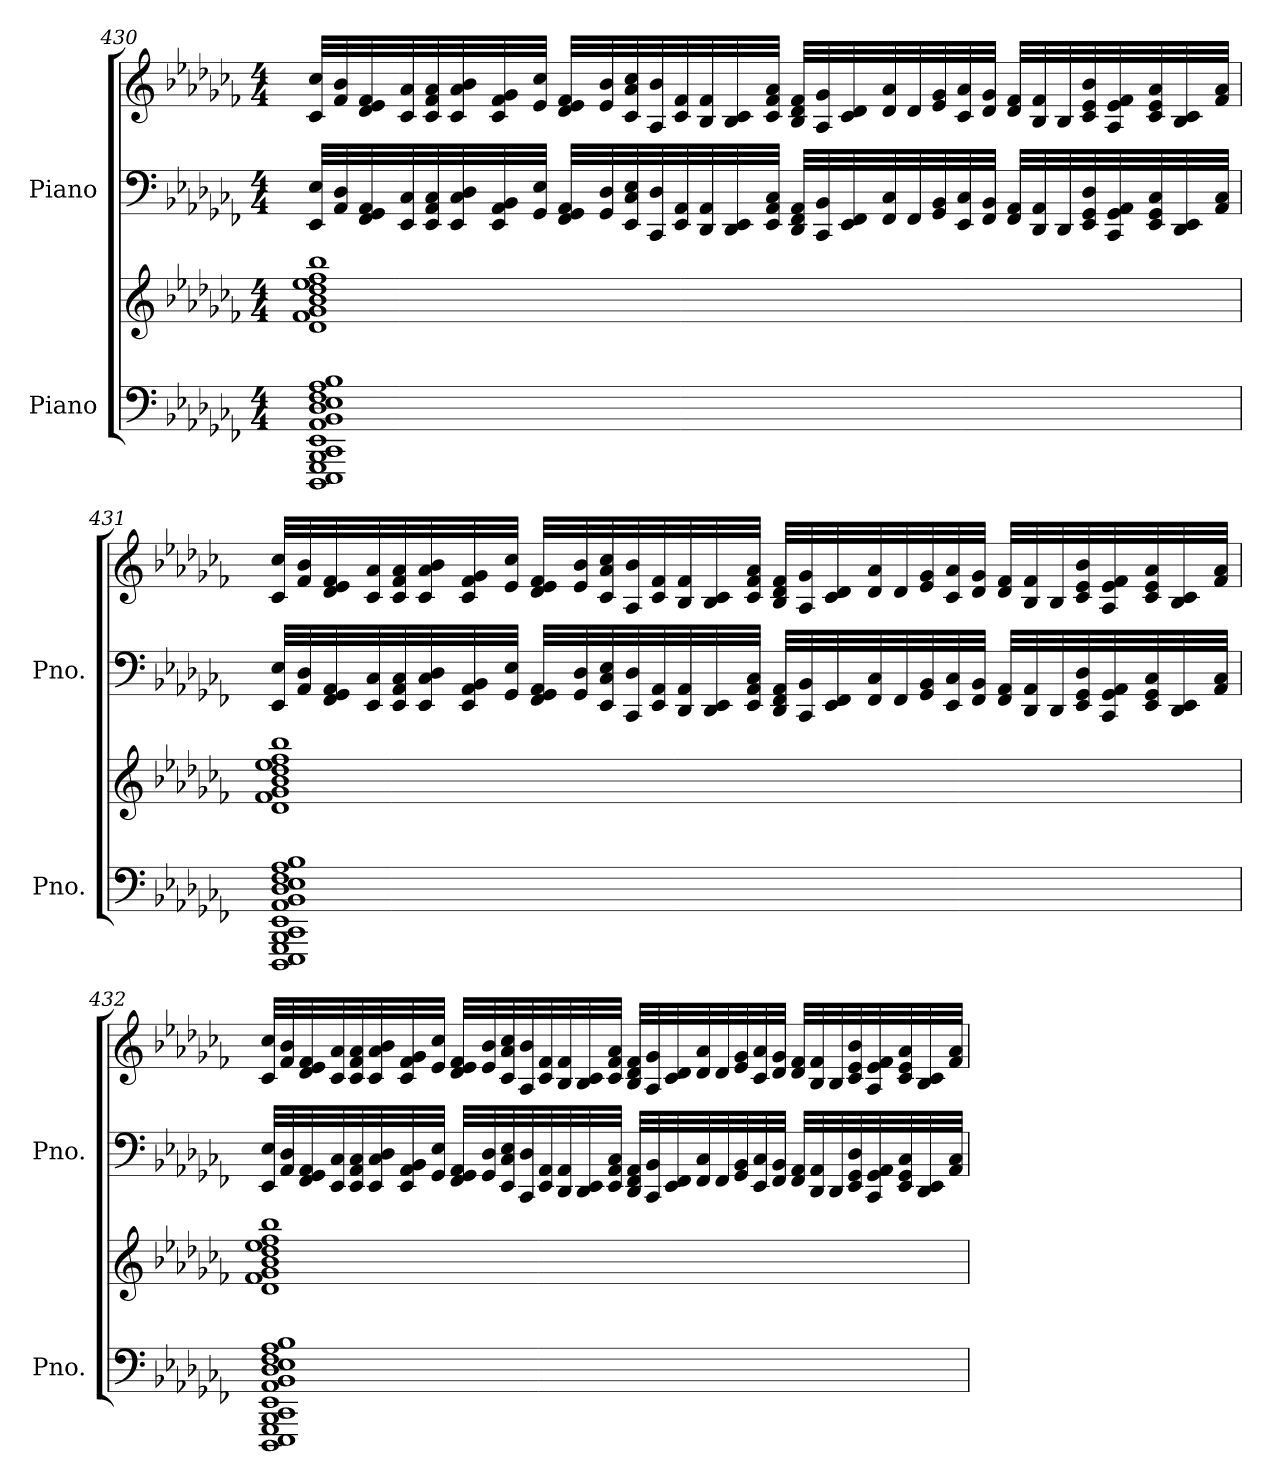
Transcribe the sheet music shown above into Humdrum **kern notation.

**kern	**kern	**kern	**kern
*part2	*part2	*part1	*part1
*staff4	*staff3	*staff2	*staff1
*I"Piano	*	*I"Piano	*
*I'Pno.	*	*I'Pno.	*
!!LO:LB:g=z
*clefF4	*clefG2	*clefF4	*clefG2
*ITrd14c24	*ITrd14c24	*ITrd-21c-36	*ITrd-21c-36
*k[b-e-a-d-g-c-f-]	*k[b-e-a-d-g-c-f-]	*k[b-e-a-d-g-c-f-]	*k[b-e-a-d-g-c-f-]
*M4/4	*M4/4	*M4/4	*M4/4
=430	=430	=430	=430
1DDDDD- 1EEEEE- 1GGGGG- 1BBBBB- 1CCCC- 1EEEE- 1AAAA- 1BBBB- 1DDD- 1EEE- 1FFF- 1AAA- 1BBB-	1DD- 1FF- 1GG- 1BB- 1D- 1E- 1F- 1B-	32ee-/ 32eee-/LLL	32cccc-/ 32ccccc-/LLL
.	.	32aa-/ 32ddd-/	32ffff-/ 32bbbb-/
.	.	32ff-/ 32gg-/ 32aa-/	32dddd-/ 32eeee-/ 32ffff-/
.	.	32ee-/ 32ccc-/	32cccc-/ 32aaaa-/
.	.	32ee-/ 32aa-/ 32ccc-/	32cccc-/ 32ffff-/ 32aaaa-/
.	.	32ee-/ 32ccc-/ 32ddd-/	32cccc-/ 32aaaa-/ 32bbbb-/
.	.	32ee-/ 32aa-/ 32bb-/	32cccc-/ 32ffff-/ 32gggg-/
.	.	32gg-/ 32eee-/JJJ	32eeee-/ 32ccccc-/JJJ
.	.	32ff-/ 32gg-/ 32aa-/LLL	32dddd-/ 32eeee-/ 32ffff-/LLL
.	.	32gg-/ 32ddd-/	32eeee-/ 32bbbb-/
.	.	32ee-/ 32ccc-/ 32eee-/	32cccc-/ 32aaaa-/ 32ccccc-/
.	.	32cc-/ 32ddd-/	32aaa-/ 32bbbb-/
.	.	32ee-/ 32aa-/	32cccc-/ 32ffff-/
.	.	32dd-/ 32aa-/	32bbb-/ 32ffff-/
.	.	32dd-/ 32ee-/	32bbb-/ 32cccc-/
.	.	32ee-/ 32aa-/ 32ccc-/JJJ	32cccc-/ 32ffff-/ 32aaaa-/JJJ
.	.	32dd-/ 32ff-/ 32aa-/LLL	32bbb-/ 32dddd-/ 32ffff-/LLL
.	.	32cc-/ 32bb-/	32aaa-/ 32gggg-/
.	.	32ee-/ 32ff-/	32cccc-/ 32dddd-/
.	.	32ff-/ 32ccc-/	32dddd-/ 32aaaa-/
.	.	32ff-/	32dddd-/
.	.	32gg-/ 32bb-/	32eeee-/ 32gggg-/
.	.	32ee-/ 32ccc-/	32cccc-/ 32aaaa-/
.	.	32ff-/ 32bb-/JJJ	32dddd-/ 32gggg-/JJJ
.	.	32ff-/ 32aa-/LLL	32dddd-/ 32ffff-/LLL
.	.	32dd-/ 32aa-/	32bbb-/ 32ffff-/
.	.	32dd-/	32bbb-/
.	.	32ee-/ 32gg-/ 32ddd-/	32cccc-/ 32eeee-/ 32bbbb-/
.	.	32cc-/ 32gg-/ 32aa-/	32aaa-/ 32eeee-/ 32ffff-/
.	.	32ee-/ 32gg-/ 32ccc-/	32cccc-/ 32eeee-/ 32aaaa-/
.	.	32dd-/ 32ee-/	32bbb-/ 32cccc-/
.	.	32aa-/ 32ccc-/JJJ	32ffff-/ 32aaaa-/JJJ
!!LO:LB:g=z
=431	=431	=431	=431
1DDDDD- 1EEEEE- 1GGGGG- 1BBBBB- 1CCCC- 1EEEE- 1AAAA- 1BBBB- 1DDD- 1EEE- 1FFF- 1AAA- 1BBB-	1DD- 1FF- 1GG- 1BB- 1D- 1E- 1F- 1B-	32ee-/ 32eee-/LLL	32cccc-/ 32ccccc-/LLL
.	.	32aa-/ 32ddd-/	32ffff-/ 32bbbb-/
.	.	32ff-/ 32gg-/ 32aa-/	32dddd-/ 32eeee-/ 32ffff-/
.	.	32ee-/ 32ccc-/	32cccc-/ 32aaaa-/
.	.	32ee-/ 32aa-/ 32ccc-/	32cccc-/ 32ffff-/ 32aaaa-/
.	.	32ee-/ 32ccc-/ 32ddd-/	32cccc-/ 32aaaa-/ 32bbbb-/
.	.	32ee-/ 32aa-/ 32bb-/	32cccc-/ 32ffff-/ 32gggg-/
.	.	32gg-/ 32eee-/JJJ	32eeee-/ 32ccccc-/JJJ
.	.	32ff-/ 32gg-/ 32aa-/LLL	32dddd-/ 32eeee-/ 32ffff-/LLL
.	.	32gg-/ 32ddd-/	32eeee-/ 32bbbb-/
.	.	32ee-/ 32ccc-/ 32eee-/	32cccc-/ 32aaaa-/ 32ccccc-/
.	.	32cc-/ 32ddd-/	32aaa-/ 32bbbb-/
.	.	32ee-/ 32aa-/	32cccc-/ 32ffff-/
.	.	32dd-/ 32aa-/	32bbb-/ 32ffff-/
.	.	32dd-/ 32ee-/	32bbb-/ 32cccc-/
.	.	32ee-/ 32aa-/ 32ccc-/JJJ	32cccc-/ 32ffff-/ 32aaaa-/JJJ
.	.	32dd-/ 32ff-/ 32aa-/LLL	32bbb-/ 32dddd-/ 32ffff-/LLL
.	.	32cc-/ 32bb-/	32aaa-/ 32gggg-/
.	.	32ee-/ 32ff-/	32cccc-/ 32dddd-/
.	.	32ff-/ 32ccc-/	32dddd-/ 32aaaa-/
.	.	32ff-/	32dddd-/
.	.	32gg-/ 32bb-/	32eeee-/ 32gggg-/
.	.	32ee-/ 32ccc-/	32cccc-/ 32aaaa-/
.	.	32ff-/ 32bb-/JJJ	32dddd-/ 32gggg-/JJJ
.	.	32ff-/ 32aa-/LLL	32dddd-/ 32ffff-/LLL
.	.	32dd-/ 32aa-/	32bbb-/ 32ffff-/
.	.	32dd-/	32bbb-/
.	.	32ee-/ 32gg-/ 32ddd-/	32cccc-/ 32eeee-/ 32bbbb-/
.	.	32cc-/ 32gg-/ 32aa-/	32aaa-/ 32eeee-/ 32ffff-/
.	.	32ee-/ 32gg-/ 32ccc-/	32cccc-/ 32eeee-/ 32aaaa-/
.	.	32dd-/ 32ee-/	32bbb-/ 32cccc-/
.	.	32aa-/ 32ccc-/JJJ	32ffff-/ 32aaaa-/JJJ
!!LO:PB:g=z
=432	=432	=432	=432
1DDDDD- 1EEEEE- 1GGGGG- 1BBBBB- 1CCCC- 1EEEE- 1AAAA- 1BBBB- 1DDD- 1EEE- 1FFF- 1AAA- 1BBB-	1DD- 1FF- 1GG- 1BB- 1D- 1E- 1F- 1B-	32ee-/ 32eee-/LLL	32cccc-/ 32ccccc-/LLL
.	.	32aa-/ 32ddd-/	32ffff-/ 32bbbb-/
.	.	32ff-/ 32gg-/ 32aa-/	32dddd-/ 32eeee-/ 32ffff-/
.	.	32ee-/ 32ccc-/	32cccc-/ 32aaaa-/
.	.	32ee-/ 32aa-/ 32ccc-/	32cccc-/ 32ffff-/ 32aaaa-/
.	.	32ee-/ 32ccc-/ 32ddd-/	32cccc-/ 32aaaa-/ 32bbbb-/
.	.	32ee-/ 32aa-/ 32bb-/	32cccc-/ 32ffff-/ 32gggg-/
.	.	32gg-/ 32eee-/JJJ	32eeee-/ 32ccccc-/JJJ
.	.	32ff-/ 32gg-/ 32aa-/LLL	32dddd-/ 32eeee-/ 32ffff-/LLL
.	.	32gg-/ 32ddd-/	32eeee-/ 32bbbb-/
.	.	32ee-/ 32ccc-/ 32eee-/	32cccc-/ 32aaaa-/ 32ccccc-/
.	.	32cc-/ 32ddd-/	32aaa-/ 32bbbb-/
.	.	32ee-/ 32aa-/	32cccc-/ 32ffff-/
.	.	32dd-/ 32aa-/	32bbb-/ 32ffff-/
.	.	32dd-/ 32ee-/	32bbb-/ 32cccc-/
.	.	32ee-/ 32aa-/ 32ccc-/JJJ	32cccc-/ 32ffff-/ 32aaaa-/JJJ
.	.	32dd-/ 32ff-/ 32aa-/LLL	32bbb-/ 32dddd-/ 32ffff-/LLL
.	.	32cc-/ 32bb-/	32aaa-/ 32gggg-/
.	.	32ee-/ 32ff-/	32cccc-/ 32dddd-/
.	.	32ff-/ 32ccc-/	32dddd-/ 32aaaa-/
.	.	32ff-/	32dddd-/
.	.	32gg-/ 32bb-/	32eeee-/ 32gggg-/
.	.	32ee-/ 32ccc-/	32cccc-/ 32aaaa-/
.	.	32ff-/ 32bb-/JJJ	32dddd-/ 32gggg-/JJJ
.	.	32ff-/ 32aa-/LLL	32dddd-/ 32ffff-/LLL
.	.	32dd-/ 32aa-/	32bbb-/ 32ffff-/
.	.	32dd-/	32bbb-/
.	.	32ee-/ 32gg-/ 32ddd-/	32cccc-/ 32eeee-/ 32bbbb-/
.	.	32cc-/ 32gg-/ 32aa-/	32aaa-/ 32eeee-/ 32ffff-/
.	.	32ee-/ 32gg-/ 32ccc-/	32cccc-/ 32eeee-/ 32aaaa-/
.	.	32dd-/ 32ee-/	32bbb-/ 32cccc-/
.	.	32aa-/ 32ccc-/JJJ	32ffff-/ 32aaaa-/JJJ
=	=	=	=
*-	*-	*-	*-
